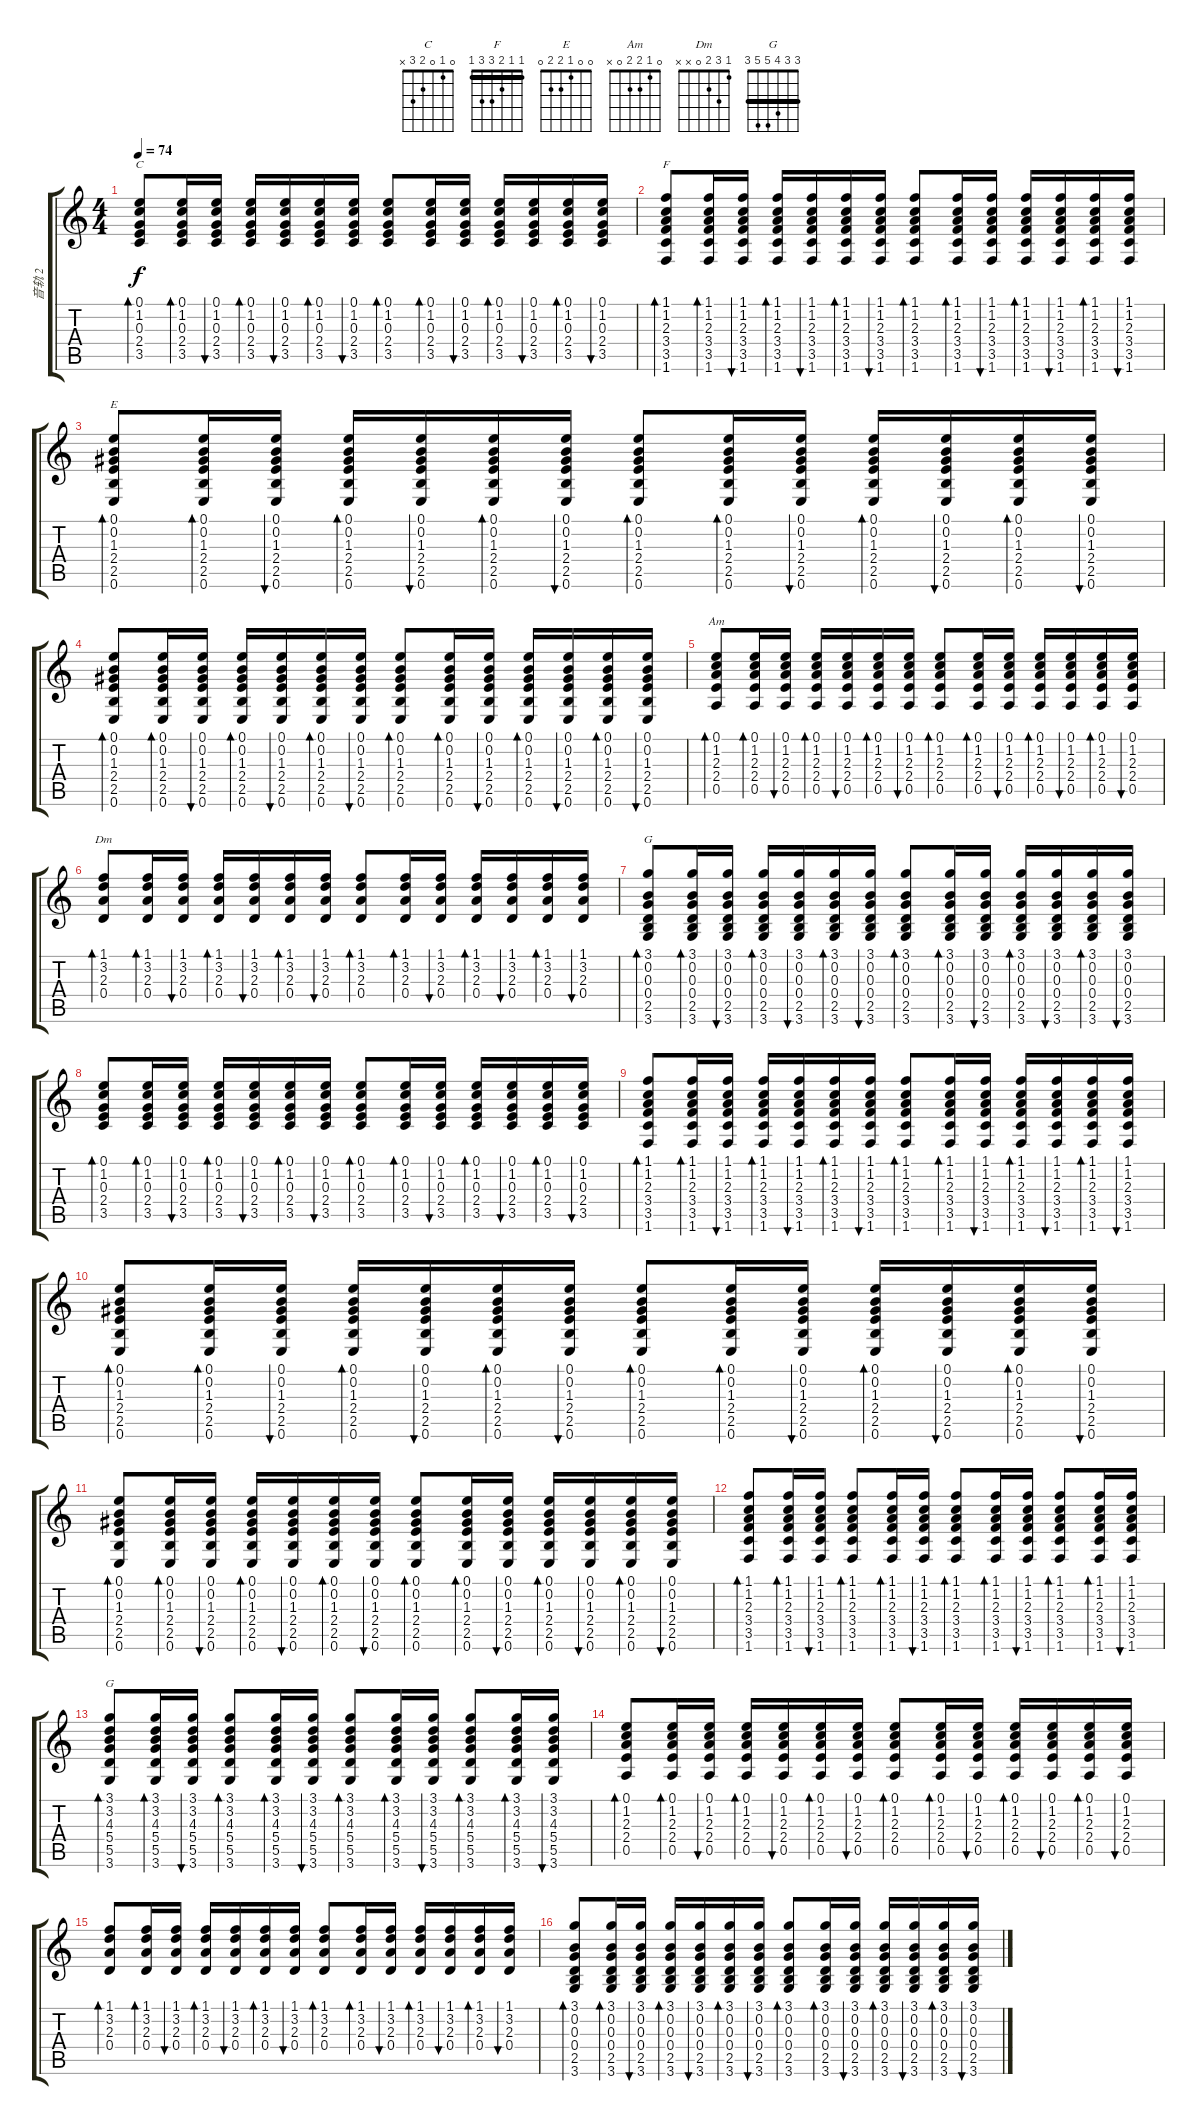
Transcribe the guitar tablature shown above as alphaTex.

\track ("音轨 2" "音轨 2") {instrument acousticguitarsteel}
\staff {score tabs}
\tuning (E4 B3 G3 D3 A2 E2) {hide}
\chord ("C" 0 1 0 2 3 x)
\chord ("F" 1 1 2 3 3 1) {barre 1}
\chord ("E" 0 0 1 2 2 0)
\chord ("Am" 0 1 2 2 0 x)
\chord ("Dm" 1 3 2 0 x x)
\chord ("G" 3 0 0 0 2 3)
\chord ("G" 3 3 4 5 5 3) {barre 3}
\ts (4 4)
\tempo 74
\clef g2
\ks c
(0.1 1.2 0.3 2.4 3.5).8{bd 60 ch "C" dy f} (0.1 1.2 0.3 2.4 3.5).16{bd 60} (0.1 1.2 0.3 2.4 3.5).16{bu 60} (0.1 1.2 0.3 2.4 3.5).16{bd 60} (0.1 1.2 0.3 2.4 3.5).16{bu 60} (0.1 1.2 0.3 2.4 3.5).16{bd 60} (0.1 1.2 0.3 2.4 3.5).16{bu 60} (0.1 1.2 0.3 2.4 3.5).8{bd 60} (0.1 1.2 0.3 2.4 3.5).16{bd 60} (0.1 1.2 0.3 2.4 3.5).16{bu 60} (0.1 1.2 0.3 2.4 3.5).16{bd 60} (0.1 1.2 0.3 2.4 3.5).16{bu 60} (0.1 1.2 0.3 2.4 3.5).16{bd 60} (0.1 1.2 0.3 2.4 3.5).16{bu 60} |
(1.1 1.2 2.3 3.4 3.5 1.6).8{bd 60 ch "F"} (1.1 1.2 2.3 3.4 3.5 1.6).16{bd 60} (1.1 1.2 2.3 3.4 3.5 1.6).16{bu 60} (1.1 1.2 2.3 3.4 3.5 1.6).16{bd 60} (1.1 1.2 2.3 3.4 3.5 1.6).16{bu 60} (1.1 1.2 2.3 3.4 3.5 1.6).16{bd 60} (1.1 1.2 2.3 3.4 3.5 1.6).16{bu 60} (1.1 1.2 2.3 3.4 3.5 1.6).8{bd 60} (1.1 1.2 2.3 3.4 3.5 1.6).16{bd 60} (1.1 1.2 2.3 3.4 3.5 1.6).16{bu 60} (1.1 1.2 2.3 3.4 3.5 1.6).16{bd 60} (1.1 1.2 2.3 3.4 3.5 1.6).16{bu 60} (1.1 1.2 2.3 3.4 3.5 1.6).16{bd 60} (1.1 1.2 2.3 3.4 3.5 1.6).16{bu 60} |
(0.1 0.2 1.3 2.4 2.5 0.6).8{bd 60 ch "E"} (0.1 0.2 1.3 2.4 2.5 0.6).16{bd 60} (0.1 0.2 1.3 2.4 2.5 0.6).16{bu 60} (0.1 0.2 1.3 2.4 2.5 0.6).16{bd 60} (0.1 0.2 1.3 2.4 2.5 0.6).16{bu 60} (0.1 0.2 1.3 2.4 2.5 0.6).16{bd 60} (0.1 0.2 1.3 2.4 2.5 0.6).16{bu 60} (0.1 0.2 1.3 2.4 2.5 0.6).8{bd 60} (0.1 0.2 1.3 2.4 2.5 0.6).16{bd 60} (0.1 0.2 1.3 2.4 2.5 0.6).16{bu 60} (0.1 0.2 1.3 2.4 2.5 0.6).16{bd 60} (0.1 0.2 1.3 2.4 2.5 0.6).16{bu 60} (0.1 0.2 1.3 2.4 2.5 0.6).16{bd 60} (0.1 0.2 1.3 2.4 2.5 0.6).16{bu 60} |
(0.1 0.2 1.3 2.4 2.5 0.6).8{bd 60} (0.1 0.2 1.3 2.4 2.5 0.6).16{bd 60} (0.1 0.2 1.3 2.4 2.5 0.6).16{bu 60} (0.1 0.2 1.3 2.4 2.5 0.6).16{bd 60} (0.1 0.2 1.3 2.4 2.5 0.6).16{bu 60} (0.1 0.2 1.3 2.4 2.5 0.6).16{bd 60} (0.1 0.2 1.3 2.4 2.5 0.6).16{bu 60} (0.1 0.2 1.3 2.4 2.5 0.6).8{bd 60} (0.1 0.2 1.3 2.4 2.5 0.6).16{bd 60} (0.1 0.2 1.3 2.4 2.5 0.6).16{bu 60} (0.1 0.2 1.3 2.4 2.5 0.6).16{bd 60} (0.1 0.2 1.3 2.4 2.5 0.6).16{bu 60} (0.1 0.2 1.3 2.4 2.5 0.6).16{bd 60} (0.1 0.2 1.3 2.4 2.5 0.6).16{bu 60} |
(0.1 1.2 2.3 2.4 0.5).8{bd 30 ch "Am" volume 9} (0.1 1.2 2.3 2.4 0.5).16{bd 60} (0.1 1.2 2.3 2.4 0.5).16{bu 60} (0.1 1.2 2.3 2.4 0.5).16{bd 60} (0.1 1.2 2.3 2.4 0.5).16{bu 60} (0.1 1.2 2.3 2.4 0.5).16{bd 60} (0.1 1.2 2.3 2.4 0.5).16{bu 60} (0.1 1.2 2.3 2.4 0.5).8{bd 60} (0.1 1.2 2.3 2.4 0.5).16{bd 60} (0.1 1.2 2.3 2.4 0.5).16{bu 60} (0.1 1.2 2.3 2.4 0.5).16{bd 60} (0.1 1.2 2.3 2.4 0.5).16{bu 60} (0.1 1.2 2.3 2.4 0.5).16{bd 60} (0.1 1.2 2.3 2.4 0.5).16{bu 60} |
(1.1 3.2 2.3 0.4).8{bd 30 ch "Dm"} (1.1 3.2 2.3 0.4).16{bd 60} (1.1 3.2 2.3 0.4).16{bu 60} (1.1 3.2 2.3 0.4).16{bd 60} (1.1 3.2 2.3 0.4).16{bu 60} (1.1 3.2 2.3 0.4).16{bd 60} (1.1 3.2 2.3 0.4).16{bu 60} (1.1 3.2 2.3 0.4).8{bd 60} (1.1 3.2 2.3 0.4).16{bd 60} (1.1 3.2 2.3 0.4).16{bu 60} (1.1 3.2 2.3 0.4).16{bd 60} (1.1 3.2 2.3 0.4).16{bu 60} (1.1 3.2 2.3 0.4).16{bd 60} (1.1 3.2 2.3 0.4).16{bu 60} |
(3.1 0.2 0.3 0.4 2.5 3.6).8{bd 60 ch "G"} (3.1 0.2 0.3 0.4 2.5 3.6).16{bd 60} (3.1 0.2 0.3 0.4 2.5 3.6).16{bu 60} (3.1 0.2 0.3 0.4 2.5 3.6).16{bd 60} (3.1 0.2 0.3 0.4 2.5 3.6).16{bu 60} (3.1 0.2 0.3 0.4 2.5 3.6).16{bd 60} (3.1 0.2 0.3 0.4 2.5 3.6).16{bu 60} (3.1 0.2 0.3 0.4 2.5 3.6).8{bd 60} (3.1 0.2 0.3 0.4 2.5 3.6).16{bd 60} (3.1 0.2 0.3 0.4 2.5 3.6).16{bu 60} (3.1 0.2 0.3 0.4 2.5 3.6).16{bd 60} (3.1 0.2 0.3 0.4 2.5 3.6).16{bu 60} (3.1 0.2 0.3 0.4 2.5 3.6).16{bd 60} (3.1 0.2 0.3 0.4 2.5 3.6).16{bu 60} |
(0.1 1.2 0.3 2.4 3.5).8{bd 60} (0.1 1.2 0.3 2.4 3.5).16{bd 60} (0.1 1.2 0.3 2.4 3.5).16{bu 60} (0.1 1.2 0.3 2.4 3.5).16{bd 60} (0.1 1.2 0.3 2.4 3.5).16{bu 60} (0.1 1.2 0.3 2.4 3.5).16{bd 60} (0.1 1.2 0.3 2.4 3.5).16{bu 60} (0.1 1.2 0.3 2.4 3.5).8{bd 60} (0.1 1.2 0.3 2.4 3.5).16{bd 60} (0.1 1.2 0.3 2.4 3.5).16{bu 60} (0.1 1.2 0.3 2.4 3.5).16{bd 60} (0.1 1.2 0.3 2.4 3.5).16{bu 60} (0.1 1.2 0.3 2.4 3.5).16{bd 60} (0.1 1.2 0.3 2.4 3.5).16{bu 60} |
(1.1 1.2 2.3 3.4 3.5 1.6).8{bd 60} (1.1 1.2 2.3 3.4 3.5 1.6).16{bd 60} (1.1 1.2 2.3 3.4 3.5 1.6).16{bu 60} (1.1 1.2 2.3 3.4 3.5 1.6).16{bd 60} (1.1 1.2 2.3 3.4 3.5 1.6).16{bu 60} (1.1 1.2 2.3 3.4 3.5 1.6).16{bd 60} (1.1 1.2 2.3 3.4 3.5 1.6).16{bu 60} (1.1 1.2 2.3 3.4 3.5 1.6).8{bd 60} (1.1 1.2 2.3 3.4 3.5 1.6).16{bd 60} (1.1 1.2 2.3 3.4 3.5 1.6).16{bu 60} (1.1 1.2 2.3 3.4 3.5 1.6).16{bd 60} (1.1 1.2 2.3 3.4 3.5 1.6).16{bu 60} (1.1 1.2 2.3 3.4 3.5 1.6).16{bd 60} (1.1 1.2 2.3 3.4 3.5 1.6).16{bu 60} |
(0.1 0.2 1.3 2.4 2.5 0.6).8{bd 60} (0.1 0.2 1.3 2.4 2.5 0.6).16{bd 60} (0.1 0.2 1.3 2.4 2.5 0.6).16{bu 60} (0.1 0.2 1.3 2.4 2.5 0.6).16{bd 60} (0.1 0.2 1.3 2.4 2.5 0.6).16{bu 60} (0.1 0.2 1.3 2.4 2.5 0.6).16{bd 60} (0.1 0.2 1.3 2.4 2.5 0.6).16{bu 60} (0.1 0.2 1.3 2.4 2.5 0.6).8{bd 60} (0.1 0.2 1.3 2.4 2.5 0.6).16{bd 60} (0.1 0.2 1.3 2.4 2.5 0.6).16{bu 60} (0.1 0.2 1.3 2.4 2.5 0.6).16{bd 60} (0.1 0.2 1.3 2.4 2.5 0.6).16{bu 60} (0.1 0.2 1.3 2.4 2.5 0.6).16{bd 60} (0.1 0.2 1.3 2.4 2.5 0.6).16{bu 60} |
(0.1 0.2 1.3 2.4 2.5 0.6).8{bd 60} (0.1 0.2 1.3 2.4 2.5 0.6).16{bd 60} (0.1 0.2 1.3 2.4 2.5 0.6).16{bu 60} (0.1 0.2 1.3 2.4 2.5 0.6).16{bd 60} (0.1 0.2 1.3 2.4 2.5 0.6).16{bu 60} (0.1 0.2 1.3 2.4 2.5 0.6).16{bd 60} (0.1 0.2 1.3 2.4 2.5 0.6).16{bu 60} (0.1 0.2 1.3 2.4 2.5 0.6).8{bd 60} (0.1 0.2 1.3 2.4 2.5 0.6).16{bd 60} (0.1 0.2 1.3 2.4 2.5 0.6).16{bu 60} (0.1 0.2 1.3 2.4 2.5 0.6).16{bd 60} (0.1 0.2 1.3 2.4 2.5 0.6).16{bu 60} (0.1 0.2 1.3 2.4 2.5 0.6).16{bd 60} (0.1 0.2 1.3 2.4 2.5 0.6).16{bu 60} |
(1.1 1.2 2.3 3.4 3.5 1.6).8{bd 30} (1.1 1.2 2.3 3.4 3.5 1.6).16{bd 30} (1.1 1.2 2.3 3.4 3.5 1.6).16{bu 30} (1.1 1.2 2.3 3.4 3.5 1.6).8{bd 30} (1.1 1.2 2.3 3.4 3.5 1.6).16{bd 30} (1.1 1.2 2.3 3.4 3.5 1.6).16{bu 30} (1.1 1.2 2.3 3.4 3.5 1.6).8{bd 30} (1.1 1.2 2.3 3.4 3.5 1.6).16{bd 30} (1.1 1.2 2.3 3.4 3.5 1.6).16{bu 30} (1.1 1.2 2.3 3.4 3.5 1.6).8{bd 30} (1.1 1.2 2.3 3.4 3.5 1.6).16{bd 30} (1.1 1.2 2.3 3.4 3.5 1.6).16{bu 30} |
(3.1 3.2 4.3 5.4 5.5 3.6).8{bd 30 ch "G"} (3.1 3.2 4.3 5.4 5.5 3.6).16{bd 30} (3.1 3.2 4.3 5.4 5.5 3.6).16{bu 30} (3.1 3.2 4.3 5.4 5.5 3.6).8{bd 30} (3.1 3.2 4.3 5.4 5.5 3.6).16{bd 30} (3.1 3.2 4.3 5.4 5.5 3.6).16{bu 30} (3.1 3.2 4.3 5.4 5.5 3.6).8{bd 30} (3.1 3.2 4.3 5.4 5.5 3.6).16{bd 30} (3.1 3.2 4.3 5.4 5.5 3.6).16{bu 30} (3.1 3.2 4.3 5.4 5.5 3.6).8{bd 30} (3.1 3.2 4.3 5.4 5.5 3.6).16{bd 30} (3.1 3.2 4.3 5.4 5.5 3.6).16{bu 30} |
(0.1 1.2 2.3 2.4 0.5).8{bd 30 volume 9} (0.1 1.2 2.3 2.4 0.5).16{bd 60} (0.1 1.2 2.3 2.4 0.5).16{bu 60} (0.1 1.2 2.3 2.4 0.5).16{bd 60} (0.1 1.2 2.3 2.4 0.5).16{bu 60} (0.1 1.2 2.3 2.4 0.5).16{bd 60} (0.1 1.2 2.3 2.4 0.5).16{bu 60} (0.1 1.2 2.3 2.4 0.5).8{bd 60} (0.1 1.2 2.3 2.4 0.5).16{bd 60} (0.1 1.2 2.3 2.4 0.5).16{bu 60} (0.1 1.2 2.3 2.4 0.5).16{bd 60} (0.1 1.2 2.3 2.4 0.5).16{bu 60} (0.1 1.2 2.3 2.4 0.5).16{bd 60} (0.1 1.2 2.3 2.4 0.5).16{bu 60} |
(1.1 3.2 2.3 0.4).8{bd 30} (1.1 3.2 2.3 0.4).16{bd 60} (1.1 3.2 2.3 0.4).16{bu 60} (1.1 3.2 2.3 0.4).16{bd 60} (1.1 3.2 2.3 0.4).16{bu 60} (1.1 3.2 2.3 0.4).16{bd 60} (1.1 3.2 2.3 0.4).16{bu 60} (1.1 3.2 2.3 0.4).8{bd 60} (1.1 3.2 2.3 0.4).16{bd 60} (1.1 3.2 2.3 0.4).16{bu 60} (1.1 3.2 2.3 0.4).16{bd 60} (1.1 3.2 2.3 0.4).16{bu 60} (1.1 3.2 2.3 0.4).16{bd 60} (1.1 3.2 2.3 0.4).16{bu 60} |
(3.1 0.2 0.3 0.4 2.5 3.6).8{bd 60} (3.1 0.2 0.3 0.4 2.5 3.6).16{bd 60} (3.1 0.2 0.3 0.4 2.5 3.6).16{bu 60} (3.1 0.2 0.3 0.4 2.5 3.6).16{bd 60} (3.1 0.2 0.3 0.4 2.5 3.6).16{bu 60} (3.1 0.2 0.3 0.4 2.5 3.6).16{bd 60} (3.1 0.2 0.3 0.4 2.5 3.6).16{bu 60} (3.1 0.2 0.3 0.4 2.5 3.6).8{bd 60} (3.1 0.2 0.3 0.4 2.5 3.6).16{bd 60} (3.1 0.2 0.3 0.4 2.5 3.6).16{bu 60} (3.1 0.2 0.3 0.4 2.5 3.6).16{bd 60} (3.1 0.2 0.3 0.4 2.5 3.6).16{bu 60} (3.1 0.2 0.3 0.4 2.5 3.6).16{bd 60} (3.1 0.2 0.3 0.4 2.5 3.6).16{bu 60}
